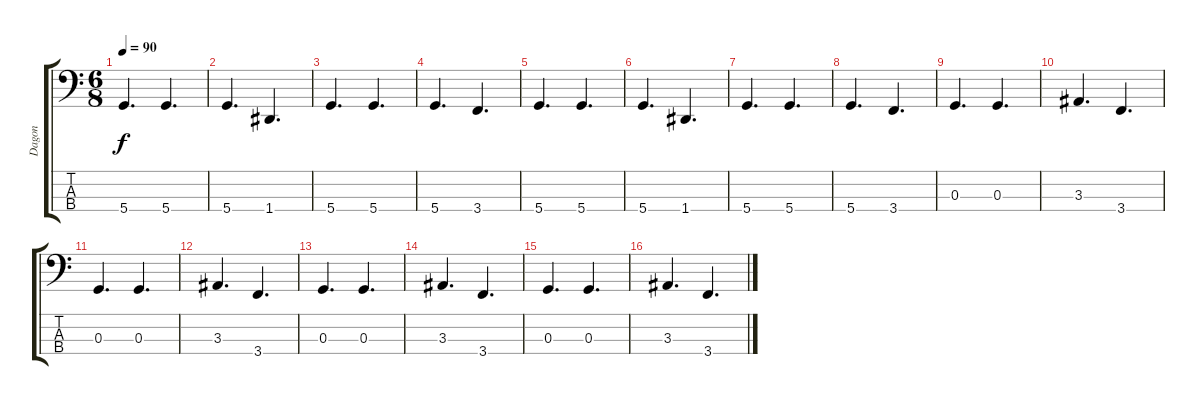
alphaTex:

\track ("Dagon" "Dagon") {instrument electricbasspick}
\staff {score tabs}
\tuning (F2 C2 G1 D1) {hide}
\ts (6 8)
\tempo 90
\clef f4
\ks c
5.4.4{d dy f} 5.4.4{d} |
5.4.4{d} 1.4.4{d} |
5.4.4{d} 5.4.4{d} |
5.4.4{d} 3.4.4{d} |
5.4.4{d} 5.4.4{d} |
5.4.4{d} 1.4.4{d} |
5.4.4{d} 5.4.4{d} |
5.4.4{d} 3.4.4{d} |
0.3.4{d} 0.3.4{d} |
3.3.4{d} 3.4.4{d} |
0.3.4{d} 0.3.4{d} |
3.3.4{d} 3.4.4{d} |
0.3.4{d} 0.3.4{d} |
3.3.4{d} 3.4.4{d} |
0.3.4{d} 0.3.4{d} |
3.3.4{d} 3.4.4{d}
